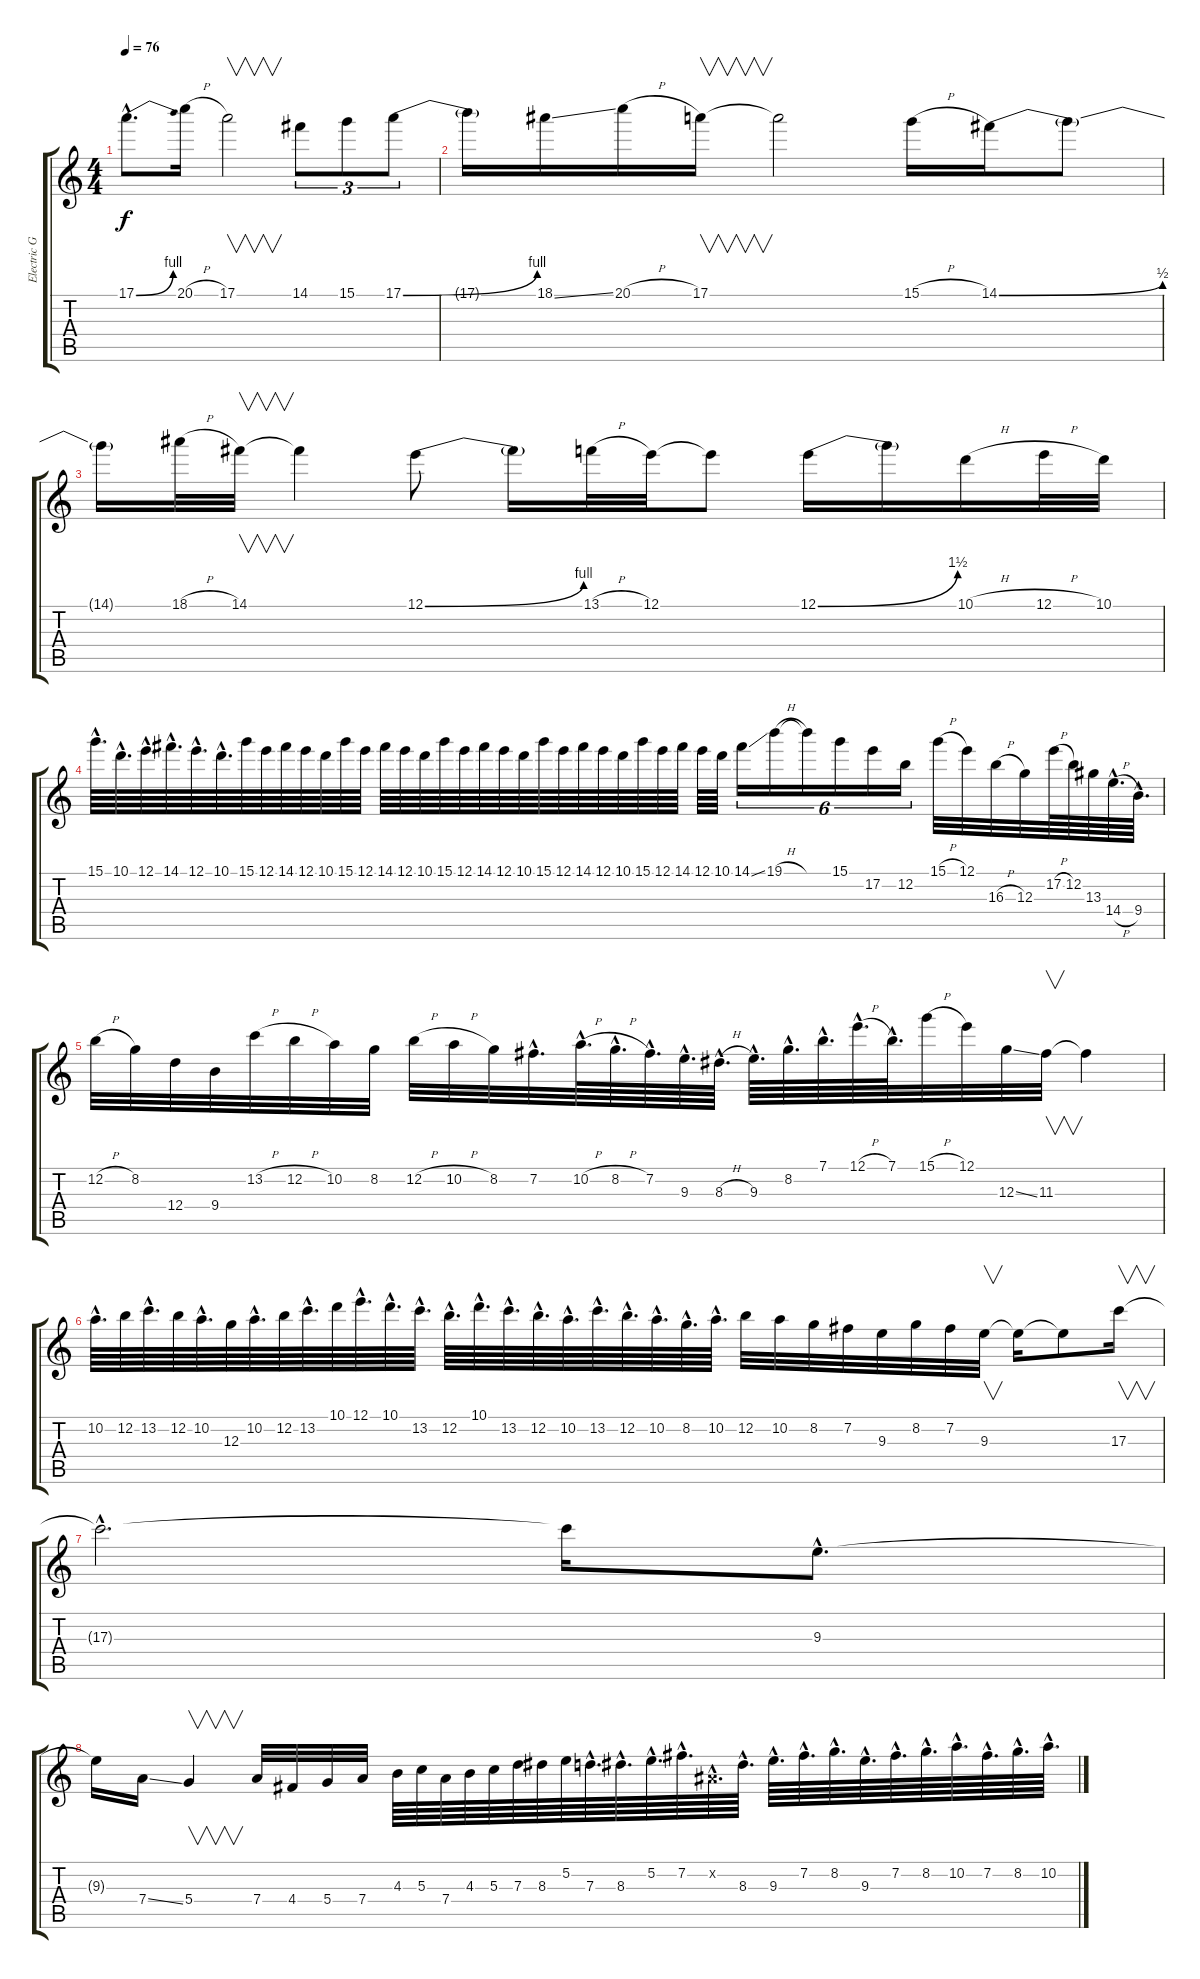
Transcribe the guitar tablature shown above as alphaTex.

\track ("Electric Guitar 2" "Electric G") {instrument distortionguitar}
\staff {score tabs}
\tuning (E4 B3 G3 D3 A2 E2) {hide}
\ts (4 4)
\tempo 76
\clef g2
\ks c
17.1{be (bend 0 0 60 4) hac}.8{d dy f} 20.1{h}.16 17.1.2{v} 14.1.8{tu (3 2)} 15.1.8{tu (3 2)} 17.1{be (bend 0 0 60 4)}.8{tu (3 2)} |
17.1{t}.16 18.1{ss}.16 20.1{h}.16 17.1.16{v} 17.1{t}.2 15.1{h}.16 14.1{be (bend 0 0 60 2)}.16 14.1{t}.8 |
14.1{t}.16 18.1{h}.32 14.1.32{v} 14.1{t}.4 12.1{be (bend 0 0 60 4)}.8 12.1{t}.16 13.1{h}.32 12.1.32 12.1{t}.8 12.1{be (bend 0 0 60 6)}.16 12.1{t}.16 10.1{h}.16 12.1{h}.32 10.1.32 |
15.1{hac}.64{d} 10.1{hac}.64{d} 12.1{hac}.64{d} 14.1{hac}.64{d} 12.1{hac}.64{d} 10.1{hac}.64{d} 15.1.64 12.1.64 14.1.64 12.1.64 10.1.64 15.1.64 12.1.64 14.1.64 12.1.64 10.1.64 15.1.64 12.1.64 14.1.64 12.1.64 10.1.64 15.1.64 12.1.64 14.1.64 12.1.64 10.1.64 15.1.64 12.1.64 14.1.64 12.1.64 10.1.64 14.1{ss}.16{tu (6 4)} 19.1{h}.16{tu (6 4)} 19.1{t}.16{tu (6 4)} 15.1.16{tu (6 4)} 17.2.16{tu (6 4)} 12.2.16{tu (6 4)} 15.1{h}.32 12.1.32 16.3{h}.32 12.3.32 17.2{h}.64 12.2.64 13.3.64 14.4{h hac}.64{d} 9.4{hac}.64{d} |
12.2{h}.32 8.2.32 12.4.32 9.4.32 13.2{h}.32 12.2{h}.32 10.2.32 8.2.32 12.2{h}.32 10.2{h}.32 8.2.32 7.2{hac}.32{d} 10.2{h hac}.64{d} 8.2{h hac}.64{d} 7.2{hac}.64{d} 9.3{hac}.64{d} 8.3{h hac}.64{d} 9.3{hac}.64{d} 8.2{hac}.64{d} 7.1{hac}.64{d} 12.1{h hac}.64{d} 7.1{hac}.64{d} 15.1{h}.32 12.1.32 12.3{ss}.32 11.3.32{v} 11.3{t}.4 |
10.2{hac}.64{d} 12.2.64 13.2{hac}.64{d} 12.2.64 10.2{hac}.64{d} 12.3.64 10.2{hac}.64{d} 12.2.64 13.2{hac}.64{d} 10.1.64 12.1{hac}.64{d} 10.1{hac}.64{d} 13.2{hac}.64{d} 12.2{hac}.64{d} 10.1{hac}.64{d} 13.2{hac}.64{d} 12.2{hac}.64{d} 10.2{hac}.64{d} 13.2{hac}.64{d} 12.2{hac}.64{d} 10.2{hac}.64{d} 8.2{hac}.64{d} 10.2{hac}.64{d} 12.2.32 10.2.32 8.2.32 7.2.32 9.3.32 8.2.32 7.2.32 9.3.32{v} 9.3{t}.16 9.3{t}.8 17.3.16{v} |
17.3{hac t}.2{d} 17.3{t}.16 9.3{hac}.8{d} |
9.3{t}.16 7.4{ss}.16 5.4.4{v} 7.4.32 4.4.32 5.4.32 7.4.32 4.3.64 5.3.64 7.4.64 4.3.64 5.3.64 7.3.64 8.3.64 5.2.64 7.3{hac}.64{d} 8.3{hac}.64{d} 5.2{hac}.64{d} 7.2{hac}.64{d} -1.2{hac x}.64{d} 8.3{hac}.64{d} 9.3{hac}.64{d} 7.2{hac}.64{d} 8.2{hac}.64{d} 9.3{hac}.64{d} 7.2{hac}.64{d} 8.2{hac}.64{d} 10.2{hac}.64{d} 7.2{hac}.64{d} 8.2{hac}.64{d} 10.2{hac}.64{d}
